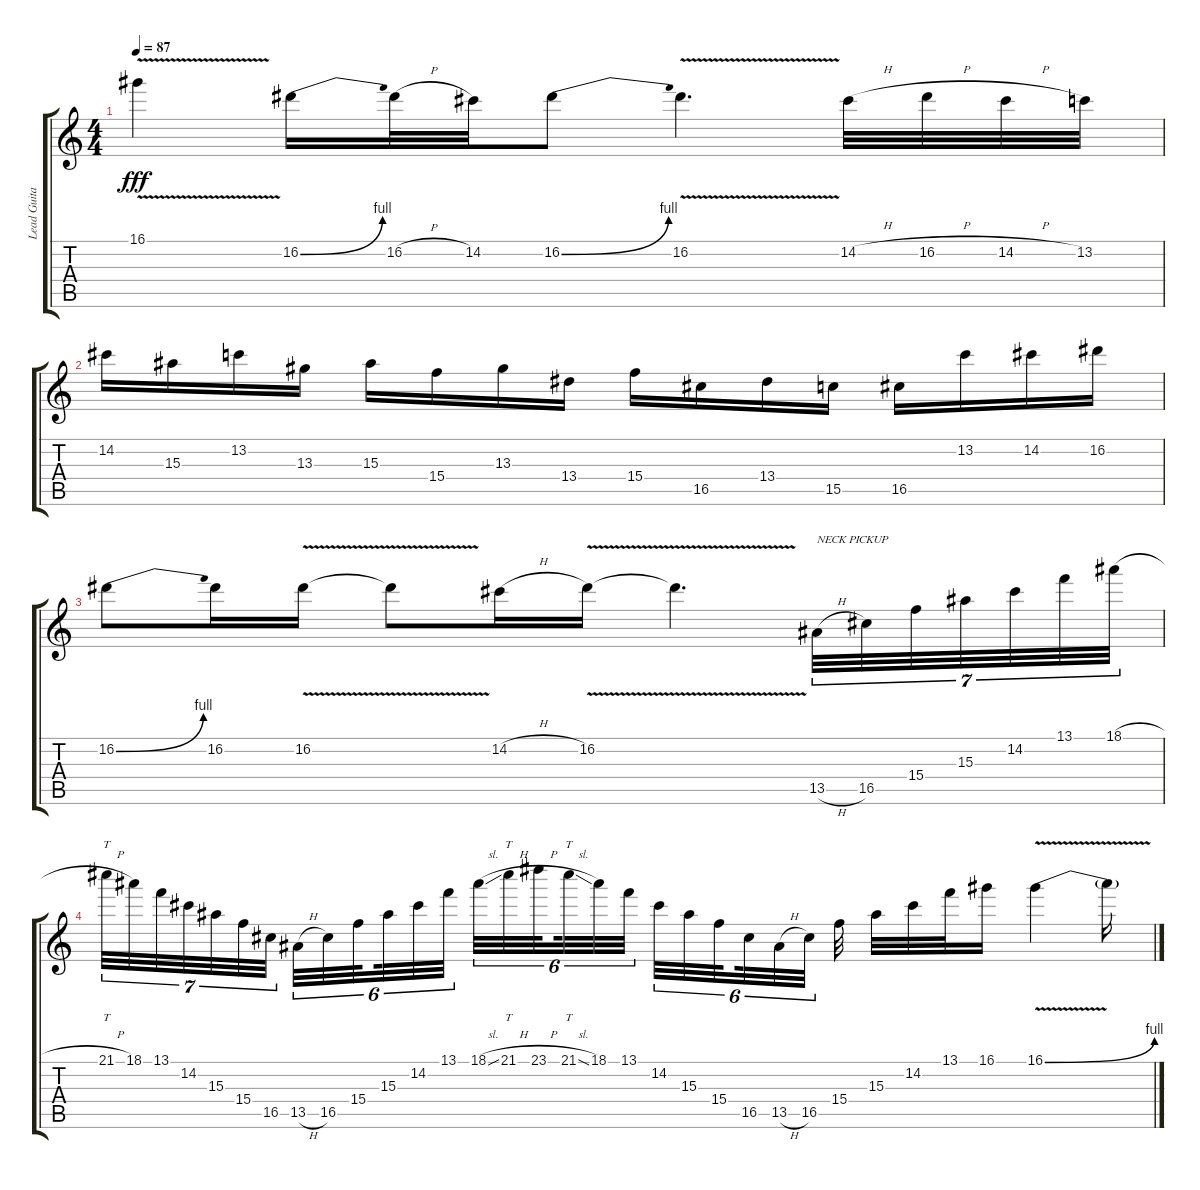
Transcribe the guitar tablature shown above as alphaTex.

\track ("Lead Guitar" "Lead Guita") {instrument distortionguitar}
\staff {score tabs}
\tuning (E4 B3 G3 D3 A2 E2) {hide}
\ts (4 4)
\tempo 87
\clef g2
\ks c
16.1{v}.4{dy fff} 16.2{be (bend 0 0 60 4)}.16 16.2{h}.32 14.2.32 16.2{be (bend 0 0 60 4)}.8 16.2{v}.4{d} 14.2{h}.32 16.2{h}.32 14.2{h}.32 13.2.32 |
14.2.16 15.3.16 13.2.16 13.3.16 15.3.16 15.4.16 13.3.16 13.4.16 15.4.16 16.5.16 13.4.16 15.5.16 16.5.16 13.2.16 14.2.16 16.2.16 |
16.2{be (bend 0 0 60 4)}.8 16.2.16 16.2{v}.16 16.2{t}.8 14.2{h}.16 16.2{v}.16 16.2{t}.4{d} 13.5{h}.32{tu (7 4) txt "NECK PICKUP" instrument overdrivenguitar} 16.5.32{tu (7 4)} 15.4.32{tu (7 4)} 15.3.32{tu (7 4)} 14.2.32{tu (7 4)} 13.1.32{tu (7 4)} 18.1{h}.32{tu (7 4)} |
21.1{h}.32{tt tu (7 4)} 18.1.32{tu (7 4)} 13.1.32{tu (7 4)} 14.2.32{tu (7 4)} 15.3.32{tu (7 4)} 15.4.32{tu (7 4)} 16.5.32{tu (7 4) beam splitsecondary} 13.5{h}.32{tu (6 4)} 16.5.32{tu (6 4)} 15.4.32{tu (6 4) beam splitsecondary} 15.3.32{tu (6 4)} 14.2.32{tu (6 4)} 13.1.32{tu (6 4)} 18.1{sl}.32{tu (6 4)} 21.1{h}.32{tt tu (6 4)} 23.1{h}.32{tu (6 4) beam splitsecondary} 21.1{sl}.32{tt tu (6 4)} 18.1.32{tu (6 4)} 13.1.32{tu (6 4) beam splitsecondary} 14.2.32{tu (6 4)} 15.3.32{tu (6 4)} 15.4.32{tu (6 4) beam splitsecondary} 16.5.32{tu (6 4)} 13.5{h}.32{tu (6 4)} 16.5.32{tu (6 4)} 15.4.32 15.3.32 14.2.32 13.1.32 16.1.16 16.1{be (bend 0 0 60 4) v}.4 16.1{t}.16
